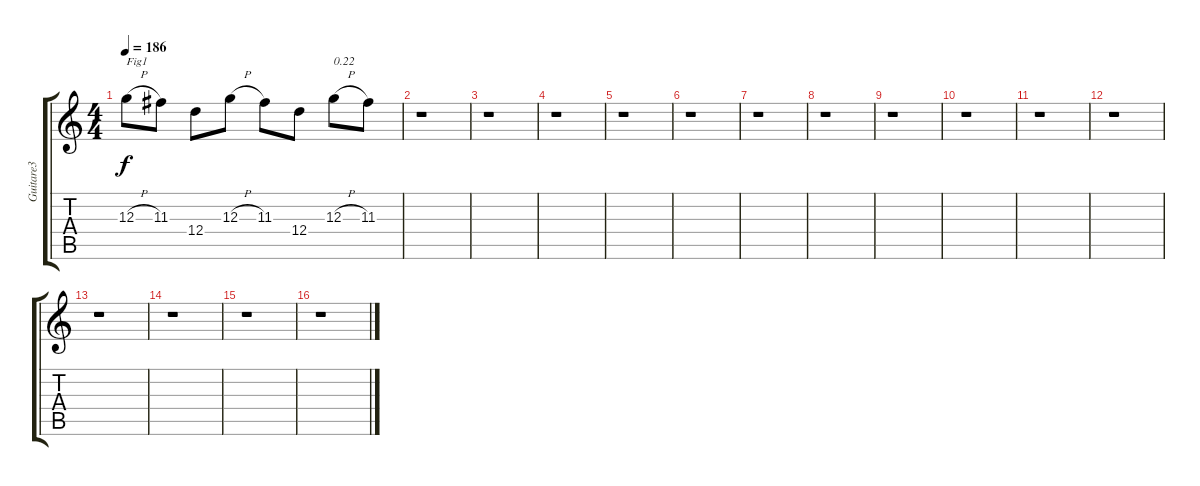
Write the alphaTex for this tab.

\track ("Guitare3" "Guitare3") {instrument electricguitarclean}
\staff {score tabs}
\tuning (E4 B3 G3 D3 A2 E2) {hide}
\ts (4 4)
\tempo 186
\clef g2
\ks c
12.3{h}.8{txt "Fig1" dy f} 11.3.8 12.4.8 12.3{h}.8 11.3.8 12.4.8 12.3{h}.8{txt "0.22"} 11.3.8 |
r.1 |
r.1 |
r.1 |
r.1 |
r.1 |
r.1 |
r.1 |
r.1 |
r.1 |
r.1 |
r.1 |
r.1 |
r.1 |
r.1 |
r.1
